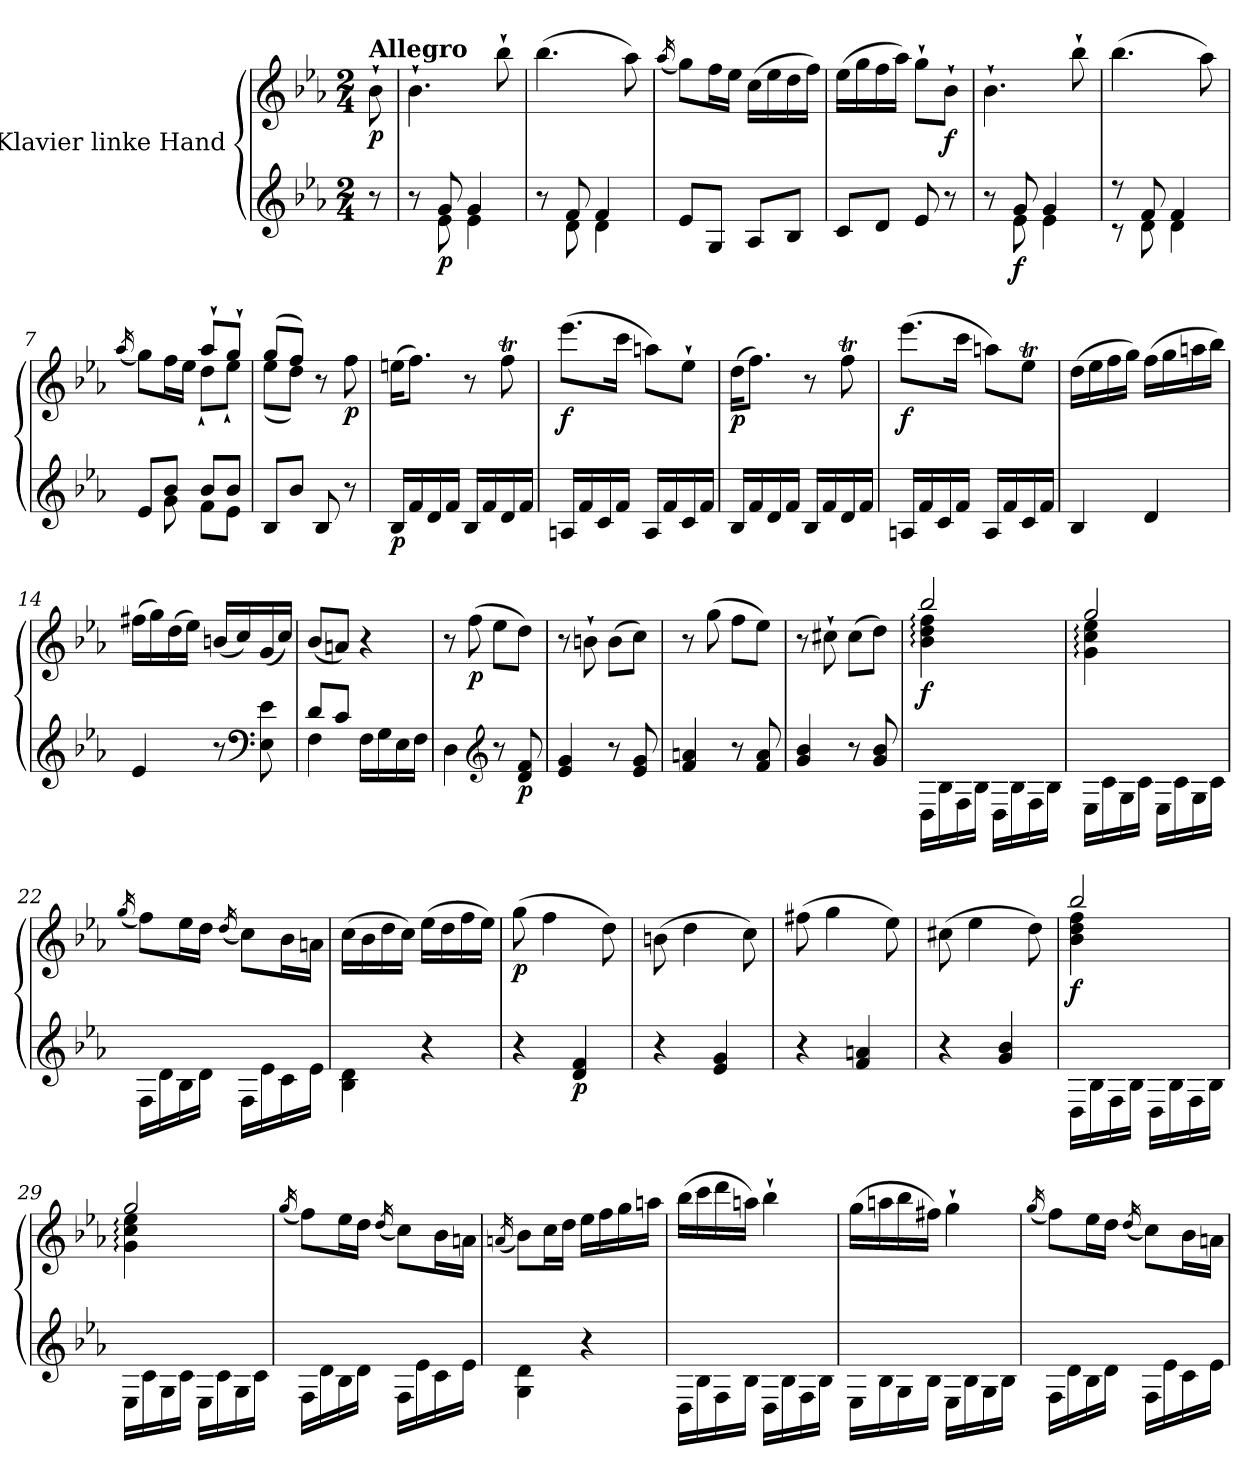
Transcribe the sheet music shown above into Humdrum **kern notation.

**kern	**kern	**dynam
*part1	*part1	*part1
*staff2	*staff1	*staff1/2
*I"Klavier linke Hand	*	*
*clefG2	*clefG2	*
*k[b-e-a-]	*k[b-e-a-]	*
*M2/4	*M2/4	*
=	=	=
*^	*	*
!	!	!LO:TX:a:B:t=Allegro	!
!	!	!	!LO:DY:b
8r	8ryy	8b-`\	p
=1	=1	=1	=1
8r	8ryy	4.b-`\	.
!	!	!	!LO:DY:b=2
8g/	8e-\	.	p
4g/	4e-\	.	.
.	.	8bb-`\	.
=2	=2	=2	=2
8r	8ryy	(>4.bb-\	.
8f/	8d\	.	.
4f/	4d\	.	.
.	.	8aa-\)	.
*v	*v	*	*
=3	=3	=3
.	(<16qaa-/	.
8e-/L	8gg\L)	.
8G/J	16ff\L	.
.	16ee-\JJ	.
8A-/L	(>16cc\LL	.
.	16ee-\	.
8B-/J	16dd\	.
.	16ff\JJ)	.
=4	=4	=4
8c/L	(>16ee-\LL	.
.	16gg\	.
8d/J	16ff\	.
.	16aa-\JJ)	.
8e-/	8gg`\L	.
!	!	!LO:DY:b
8r	8b-`\J	f
=5	=5	=5
*^	*	*
8r	8ryy	4.b-`\	.
!	!	!	!LO:DY:b=2
8g/	8e-\	.	f
4g/	4e-\	.	.
.	.	8bb-`\	.
=6	=6	=6	=6
8r	8r	(>4.bb-\	.
8f/	8d\	.	.
4f/	4d\	.	.
.	.	8aa-\)	.
=7	=7	=7	=7
.	.	(<16qaa-/	.
*	*	*^	*
8e-/L	8ryy	8gg\L)	4ryy	.
8b-/J	8g\	16ff\L	.	.
.	.	16ee-\JJ	.	.
8b-/L	8f\L	8aa-`/L	8dd`\L	.
8b-/J	8e-\J	8gg`/J	8ee-`\J	.
*v	*v	*	*	*
=8	=8	=8	=8
8B-/L	(>8gg/L	(<8ee-\L	.
8b-/J	8ff/J)	8dd\J)	.
8B-/	8r	4ryy	.
!	!	!	!LO:DY:b
8r	8ff\	.	p
*	*v	*v	*
=9	=9	=9
!	!	!LO:DY:b=2
16B-/LL	(>16een\KL	p
16f/	8.ff\J)	.
16d/	.	.
16f/JJ	.	.
16B-/LL	8r	.
16f/	.	.
16d/	8ffT\	.
16f/JJ	.	.
=10	=10	=10
!	!	!LO:DY:b
16An/LL	(>8.eee-\L	f
16f/	.	.
16c/	.	.
16f/JJ	16ccc\Jk	.
16A/LL	8aan\L)	.
16f/	.	.
16c/	8ee-`\J	.
16f/JJ	.	.
=11	=11	=11
!	!	!LO:DY:b
16B-/LL	(>16dd\KL	p
16f/	8.ff\J)	.
16d/	.	.
16f/JJ	.	.
16B-/LL	8r	.
16f/	.	.
16d/	8ffT\	.
16f/JJ	.	.
=12	=12	=12
!	!	!LO:DY:b
16An/LL	(>8.eee-\L	f
16f/	.	.
16c/	.	.
16f/JJ	16ccc\Jk	.
16A/LL	8aan\L)	.
16f/	.	.
16c/	8ee-T\J	.
16f/JJ	.	.
=13	=13	=13
4B-/	(>16dd\LL	.
.	16ee-\	.
.	16ff\	.
.	16gg\JJ)	.
4d/	(>16ff\LL	.
.	16gg\	.
.	16aan\	.
.	16bb-\JJ)	.
=14	=14	=14
4e-/	(>16ff#X\LL	.
.	16gg\)	.
.	(>16dd\	.
.	16ee-\JJ)	.
8r	(<16bn/LL	.
.	16cc/)	.
*clefF4	*	*
8E-\ 8e-\	(<16g/	.
.	16cc/JJ)	.
=15	=15	=15
*^	*	*
8d/L	4F\	(<8b-/L	.
8c/J	.	8an/J)	.
16F\LL	4ryy	4r	.
16G\	.	.	.
16E-\	.	.	.
16F\JJ	.	.	.
*v	*v	*	*
=16	=16	=16
4D\	8r	.
!	!	!LO:DY:b
.	(>8ff\	p
*clefG2	*	*
8r	8ee-\L	.
!	!	!LO:DY:b=2
8d/ 8f/	8dd\J)	p
=17	=17	=17
4e-/ 4g/	8r	.
.	8bn`\	.
8r	(>8b\L	.
8e-/ 8g/	8cc\J)	.
=18	=18	=18
4f/ 4an/	8r	.
.	(>8gg\	.
8r	8ff\L	.
8f/ 8a/	8ee-\J)	.
=19	=19	=19
4g/ 4b-/	8r	.
.	8cc#X`\	.
8r	(>8cc#\L	.
8g/ 8b-/	8dd\J)	.
=20	=20	=20
*	*^	*
!	!	!	!LO:DY:b
16D\LL	2bb-/	4b-\: 4dd\: 4ff\:	f
16B-\	.	.	.
16F\	.	.	.
16B-\JJ	.	.	.
16D\LL	.	4ryy	.
16B-\	.	.	.
16F\	.	.	.
16B-\JJ	.	.	.
=21	=21	=21	=21
16E-\LL	2gg/	4g\: 4cc\: 4ee-\:	.
16c\	.	.	.
16G\	.	.	.
16c\JJ	.	.	.
16E-\LL	.	4ryy	.
16c\	.	.	.
16G\	.	.	.
16c\JJ	.	.	.
*	*v	*v	*
=22	=22	=22
.	(<16qgg/	.
16F\LL	8ff\L)	.
16d\	.	.
16B-\	16ee-\L	.
16d\JJ	16dd\JJ	.
.	(<16qdd/	.
16F\LL	8cc\L)	.
16e-\	.	.
16c\	16b-\L	.
16e-\JJ	16an\JJ	.
=23	=23	=23
4B-\ 4d\	(>16cc\LL	.
.	16b-\	.
.	16dd\	.
.	16cc\JJ)	.
4r	(>16ee-\LL	.
.	16dd\	.
.	16ff\	.
.	16ee-\JJ)	.
=24	=24	=24
!	!	!LO:DY:b
4r	(>8gg\	p
.	4ff\	.
!	!	!LO:DY:b=2
4d/ 4f/	.	p
.	8dd\)	.
=25	=25	=25
4r	(>8bn\	.
.	4dd\	.
4e-/ 4g/	.	.
.	8cc\)	.
=26	=26	=26
4r	(>8ff#X\	.
.	4gg\	.
4f/ 4an/	.	.
.	8ee-\)	.
=27	=27	=27
4r	(>8cc#X\	.
.	4ee-\	.
4g/ 4b-/	.	.
.	8dd\)	.
=28	=28	=28
*	*^	*
!	!	!	!LO:DY:b
16D\LL	2bb-:/	4b-\ 4dd\ 4ff\	f
16B-\	.	.	.
16F\	.	.	.
16B-\JJ	.	.	.
16D\LL	.	4ryy	.
16B-\	.	.	.
16F\	.	.	.
16B-\JJ	.	.	.
=29	=29	=29	=29
16E-\LL	2gg/	4g\: 4cc\: 4ee-\:	.
16c\	.	.	.
16G\	.	.	.
16c\JJ	.	.	.
16E-\LL	.	4ryy	.
16c\	.	.	.
16G\	.	.	.
16c\JJ	.	.	.
*	*v	*v	*
=30	=30	=30
.	(<16qgg/	.
16F\LL	8ff\L)	.
16d\	.	.
16B-\	16ee-\L	.
16d\JJ	16dd\JJ	.
.	(<16qdd/	.
16F\LL	8cc\L)	.
16e-\	.	.
16c\	16b-\L	.
16e-\JJ	16an\JJ	.
=31	=31	=31
.	(<16qan/	.
4G\ 4d\	8b-\L)	.
.	16cc\L	.
.	16dd\JJ	.
4r	16ee-\LL	.
.	16ff\	.
.	16gg\	.
.	16aan\JJ	.
=32	=32	=32
16D\LL	(>16bb-\LL	.
16B-\	16ccc\	.
16F\	16ddd\	.
16B-\JJ	16aan\JJ)	.
16D\LL	4bb-`\	.
16B-\	.	.
16F\	.	.
16B-\JJ	.	.
=33	=33	=33
16E-\LL	(>16gg\LL	.
16B-\	16aan\	.
16G\	16bb-\	.
16B-\JJ	16ff#X\JJ)	.
16E-\LL	4gg`\	.
16B-\	.	.
16G\	.	.
16B-\JJ	.	.
=34	=34	=34
.	(<16qgg/	.
16F\LL	8ff\L)	.
16d\	.	.
16B-\	16ee-\L	.
16d\JJ	16dd\JJ	.
.	(<16qdd/	.
16F\LL	8cc\L)	.
16e-\	.	.
16c\	16b-\L	.
16e-\JJ	16an\JJ	.
=	=	=
*-	*-	*-
